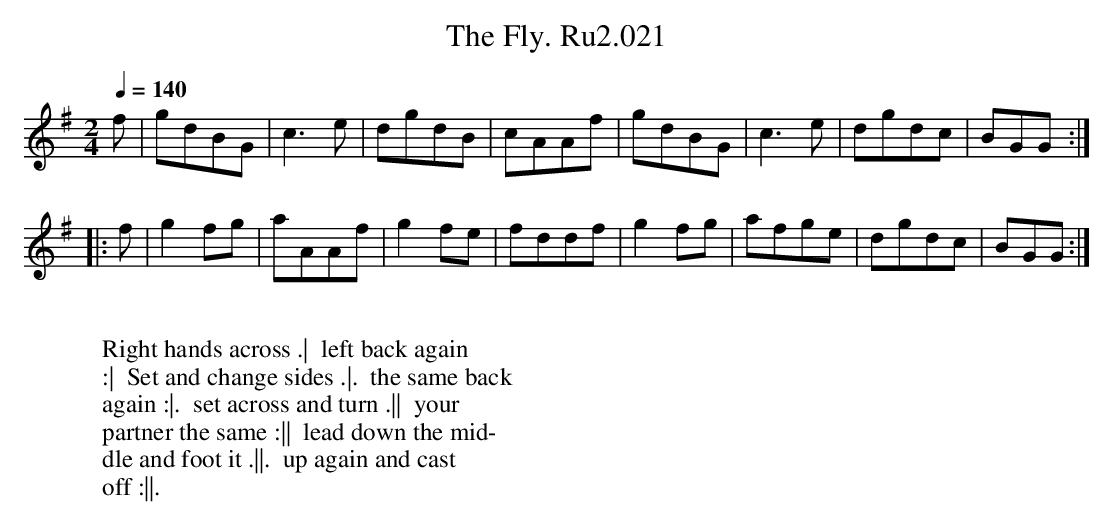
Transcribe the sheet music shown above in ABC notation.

X:1
T:Fly. Ru2.021, The
L:1/8
M:2/4
Q:1/4=140
K:G
f|gdBG|c3e|dgdB|cAAf|gdBG|c3e|dgdc|BGG :|
|: f|g2 fg|aAAf|g2 fe|fddf|g2 fg|afge|dgdc|BGG :|
W:
W: Right hands across .|  left back again
W: :|  Set and change sides .|.  the same back
W: again :|.  set across and turn .||  your
W: partner the same :||  lead down the mid-
W: dle and foot it .||.  up again and cast
W: off :||.
